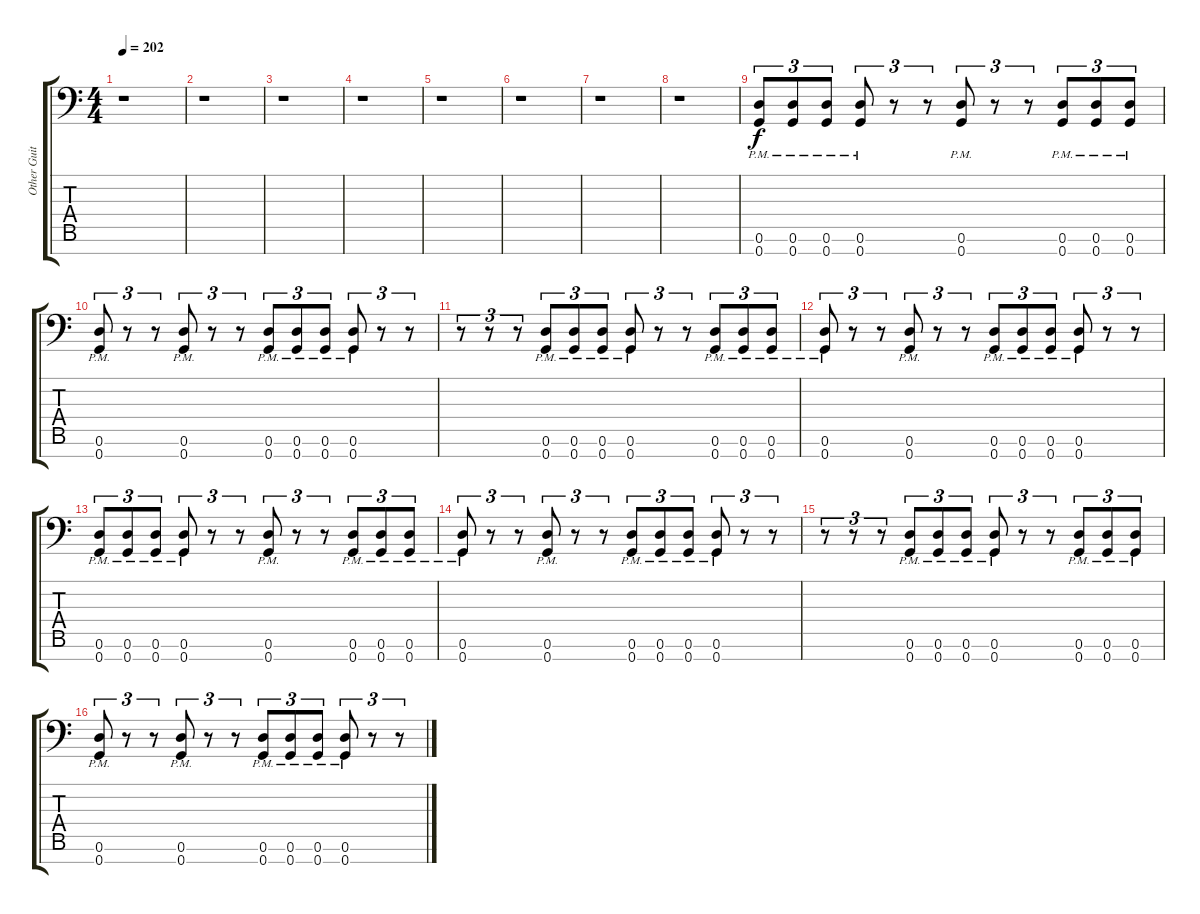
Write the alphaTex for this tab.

\track ("Other Guitar " "Other Guit") {instrument distortionguitar}
\staff {score tabs}
\tuning (D4 A3 F3 C3 G2 D2 G1) {hide}
\ts (4 4)
\tempo 202
\clef f4
\ks c
r.1{dy f} |
r.1 |
r.1 |
r.1 |
r.1 |
r.1 |
r.1 |
r.1 |
(0.6{pm} 0.7{pm}).8{tu (3 2)} (0.6{pm} 0.7{pm}).8{tu (3 2)} (0.6{pm} 0.7{pm}).8{tu (3 2)} (0.6{pm} 0.7{pm}).8{tu (3 2)} r.8{tu (3 2)} r.8{tu (3 2)} (0.6{pm} 0.7{pm}).8{tu (3 2)} r.8{tu (3 2)} r.8{tu (3 2)} (0.6{pm} 0.7{pm}).8{tu (3 2)} (0.6{pm} 0.7{pm}).8{tu (3 2)} (0.6{pm} 0.7{pm}).8{tu (3 2)} |
(0.6{pm} 0.7{pm}).8{tu (3 2)} r.8{tu (3 2)} r.8{tu (3 2)} (0.6{pm} 0.7{pm}).8{tu (3 2)} r.8{tu (3 2)} r.8{tu (3 2)} (0.6{pm} 0.7{pm}).8{tu (3 2)} (0.6{pm} 0.7{pm}).8{tu (3 2)} (0.6{pm} 0.7{pm}).8{tu (3 2)} (0.6{pm} 0.7{pm}).8{tu (3 2)} r.8{tu (3 2)} r.8{tu (3 2)} |
r.8{tu (3 2)} r.8{tu (3 2)} r.8{tu (3 2)} (0.6{pm} 0.7{pm}).8{tu (3 2)} (0.6{pm} 0.7{pm}).8{tu (3 2)} (0.6{pm} 0.7{pm}).8{tu (3 2)} (0.6{pm} 0.7{pm}).8{tu (3 2)} r.8{tu (3 2)} r.8{tu (3 2)} (0.6{pm} 0.7{pm}).8{tu (3 2)} (0.6{pm} 0.7{pm}).8{tu (3 2)} (0.6{pm} 0.7{pm}).8{tu (3 2)} |
(0.6{pm} 0.7{pm}).8{tu (3 2)} r.8{tu (3 2)} r.8{tu (3 2)} (0.6{pm} 0.7{pm}).8{tu (3 2)} r.8{tu (3 2)} r.8{tu (3 2)} (0.6{pm} 0.7{pm}).8{tu (3 2)} (0.6{pm} 0.7{pm}).8{tu (3 2)} (0.6{pm} 0.7{pm}).8{tu (3 2)} (0.6{pm} 0.7{pm}).8{tu (3 2)} r.8{tu (3 2)} r.8{tu (3 2)} |
(0.6{pm} 0.7{pm}).8{tu (3 2)} (0.6{pm} 0.7{pm}).8{tu (3 2)} (0.6{pm} 0.7{pm}).8{tu (3 2)} (0.6{pm} 0.7{pm}).8{tu (3 2)} r.8{tu (3 2)} r.8{tu (3 2)} (0.6{pm} 0.7{pm}).8{tu (3 2)} r.8{tu (3 2)} r.8{tu (3 2)} (0.6{pm} 0.7{pm}).8{tu (3 2)} (0.6{pm} 0.7{pm}).8{tu (3 2)} (0.6{pm} 0.7{pm}).8{tu (3 2)} |
(0.6{pm} 0.7{pm}).8{tu (3 2)} r.8{tu (3 2)} r.8{tu (3 2)} (0.6{pm} 0.7{pm}).8{tu (3 2)} r.8{tu (3 2)} r.8{tu (3 2)} (0.6{pm} 0.7{pm}).8{tu (3 2)} (0.6{pm} 0.7{pm}).8{tu (3 2)} (0.6{pm} 0.7{pm}).8{tu (3 2)} (0.6{pm} 0.7{pm}).8{tu (3 2)} r.8{tu (3 2)} r.8{tu (3 2)} |
r.8{tu (3 2)} r.8{tu (3 2)} r.8{tu (3 2)} (0.6{pm} 0.7{pm}).8{tu (3 2)} (0.6{pm} 0.7{pm}).8{tu (3 2)} (0.6{pm} 0.7{pm}).8{tu (3 2)} (0.6{pm} 0.7{pm}).8{tu (3 2)} r.8{tu (3 2)} r.8{tu (3 2)} (0.6{pm} 0.7{pm}).8{tu (3 2)} (0.6{pm} 0.7{pm}).8{tu (3 2)} (0.6{pm} 0.7{pm}).8{tu (3 2)} |
(0.6{pm} 0.7{pm}).8{tu (3 2)} r.8{tu (3 2)} r.8{tu (3 2)} (0.6{pm} 0.7{pm}).8{tu (3 2)} r.8{tu (3 2)} r.8{tu (3 2)} (0.6{pm} 0.7{pm}).8{tu (3 2)} (0.6{pm} 0.7{pm}).8{tu (3 2)} (0.6{pm} 0.7{pm}).8{tu (3 2)} (0.6{pm} 0.7{pm}).8{tu (3 2)} r.8{tu (3 2)} r.8{tu (3 2)}
